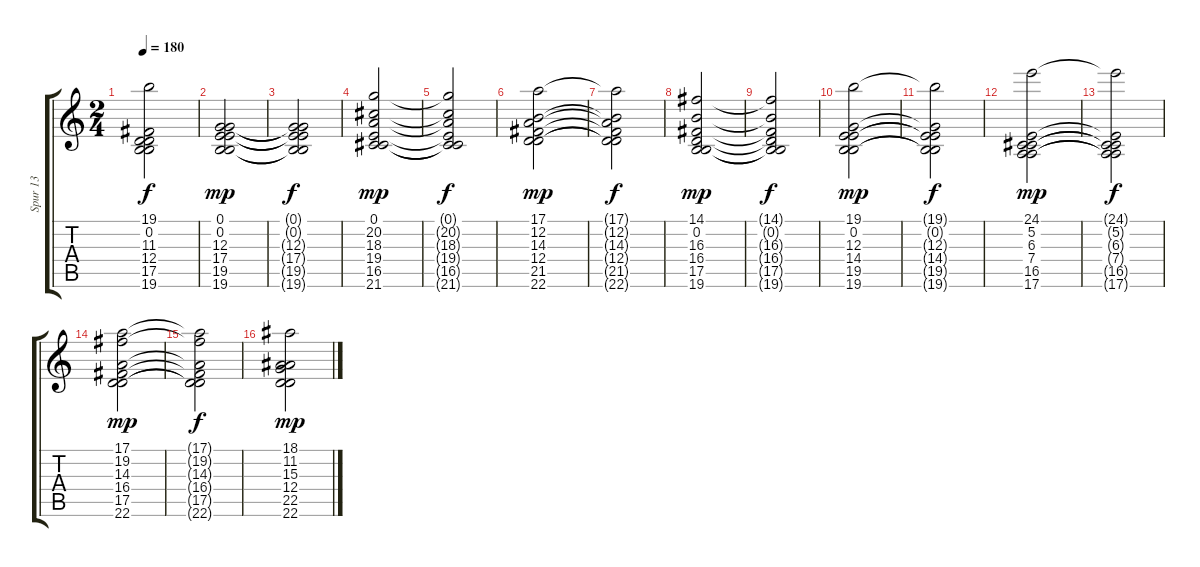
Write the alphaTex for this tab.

\track ("Spur 13" "Spur 13") {instrument synthbrass2}
\staff {score tabs}
\tuning (E4 B3 G3 D3 A2 E2) {hide}
\ts (2 4)
\tempo 180
\clef g2
\ks c
(19.1{t} 0.2{t} 11.3{t} 12.4{t} 17.5{t} 19.6{t}).2{dy f} |
(0.1 0.2 12.3 17.4 19.5 19.6).2{dy mp} |
(0.1{t} 0.2{t} 12.3{t} 17.4{t} 19.5{t} 19.6{t}).2{dy f} |
(0.1 20.2 18.3 19.4 16.5 21.6).2{dy mp} |
(0.1{t} 20.2{t} 18.3{t} 19.4{t} 16.5{t} 21.6{t}).2{dy f} |
(17.1 12.2 14.3 12.4 21.5 22.6).2{dy mp} |
(17.1{t} 12.2{t} 14.3{t} 12.4{t} 21.5{t} 22.6{t}).2{dy f} |
(14.1 0.2 16.3 16.4 17.5 19.6).2{dy mp} |
(14.1{t} 0.2{t} 16.3{t} 16.4{t} 17.5{t} 19.6{t}).2{dy f} |
(19.1 0.2 12.3 14.4 19.5 19.6).2{dy mp} |
(19.1{t} 0.2{t} 12.3{t} 14.4{t} 19.5{t} 19.6{t}).2{dy f} |
(24.1 5.2 6.3 7.4 16.5 17.6).2{dy mp} |
(24.1{t} 5.2{t} 6.3{t} 7.4{t} 16.5{t} 17.6{t}).2{dy f} |
(17.1 19.2 14.3 16.4 17.5 22.6).2{dy mp} |
(17.1{t} 19.2{t} 14.3{t} 16.4{t} 17.5{t} 22.6{t}).2{dy f} |
(18.1 11.2 15.3 12.4 22.5 22.6).2{dy mp}
